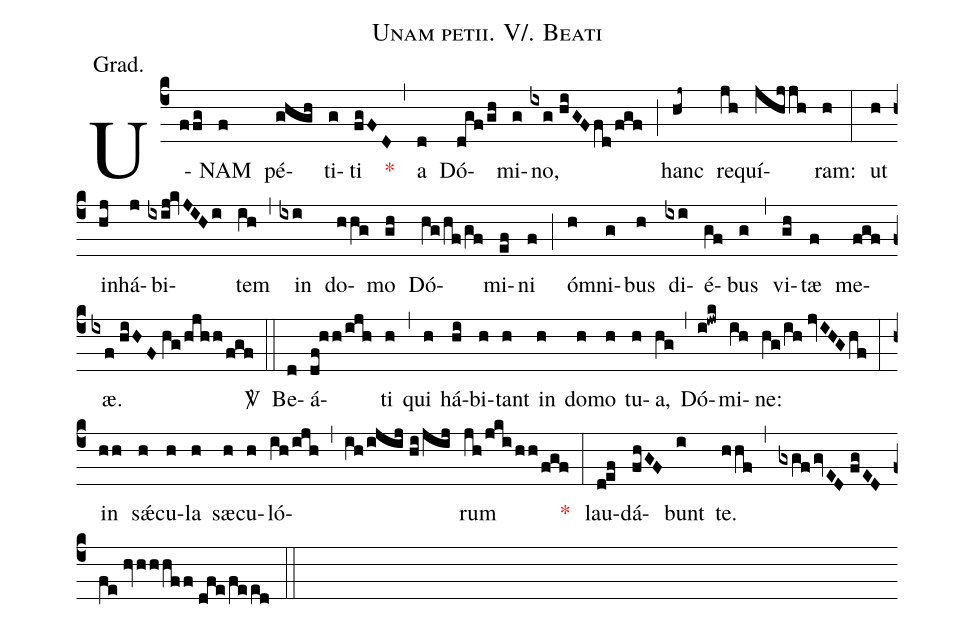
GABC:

name:Unam petii. V/. Beati;
annotation:Grad.;
mode:V.;
office-part:Gradual;
%%
(c4) U(ffg)NAM(f) pé(ghgh)ti(g)ti(fgFD) <v>\red{*}</v>(,) a(d) Dó(dgf/gh)mi(g)no,(ixg//hiGFfd/fgf) (;) hanc(hj~) re(jh)quí(jhjjh)ram:(h) (:) ut(h) in(hj)há(j)bi(ixij!kvJIHi)tem(ih) (,) in(ixi) do(hhg)mo(gh) Dó(hg/hf/gf)mi(ef)ni(f) (;) ó(h)mni(g)bus(h) di(ixi)é(gf)bus(g) (,) vi(gh)tæ(f) me(fgf)æ.(ixf//hiHF//hg/hjhh/fgf) <sp>V/</sp>(::) Be(d)á(df!hh/ijh)ti(h) (,) qui(h) há(hi)bi(h)tant(h) in(h) do(h)mo(h) tu(h)a,(hg) (,) Dó(i!jwk)mi(ih)ne:(hg/ih//jvIHGhf) (:) in(hh) s<sp>'ae</sp>(h)cu(h)la(h) sæ(h)cu(h)ló(ih/ijh,ih/ijij//hi/jij)rum(jh/jki/hh/fgf) <v>\red{*}</v>(:) lau(d!ef)dá(fhGF)bunt(i) te.(hhf,gxgfgvED//fgED//fe//hvhhhff//dfe/feed) (::)
